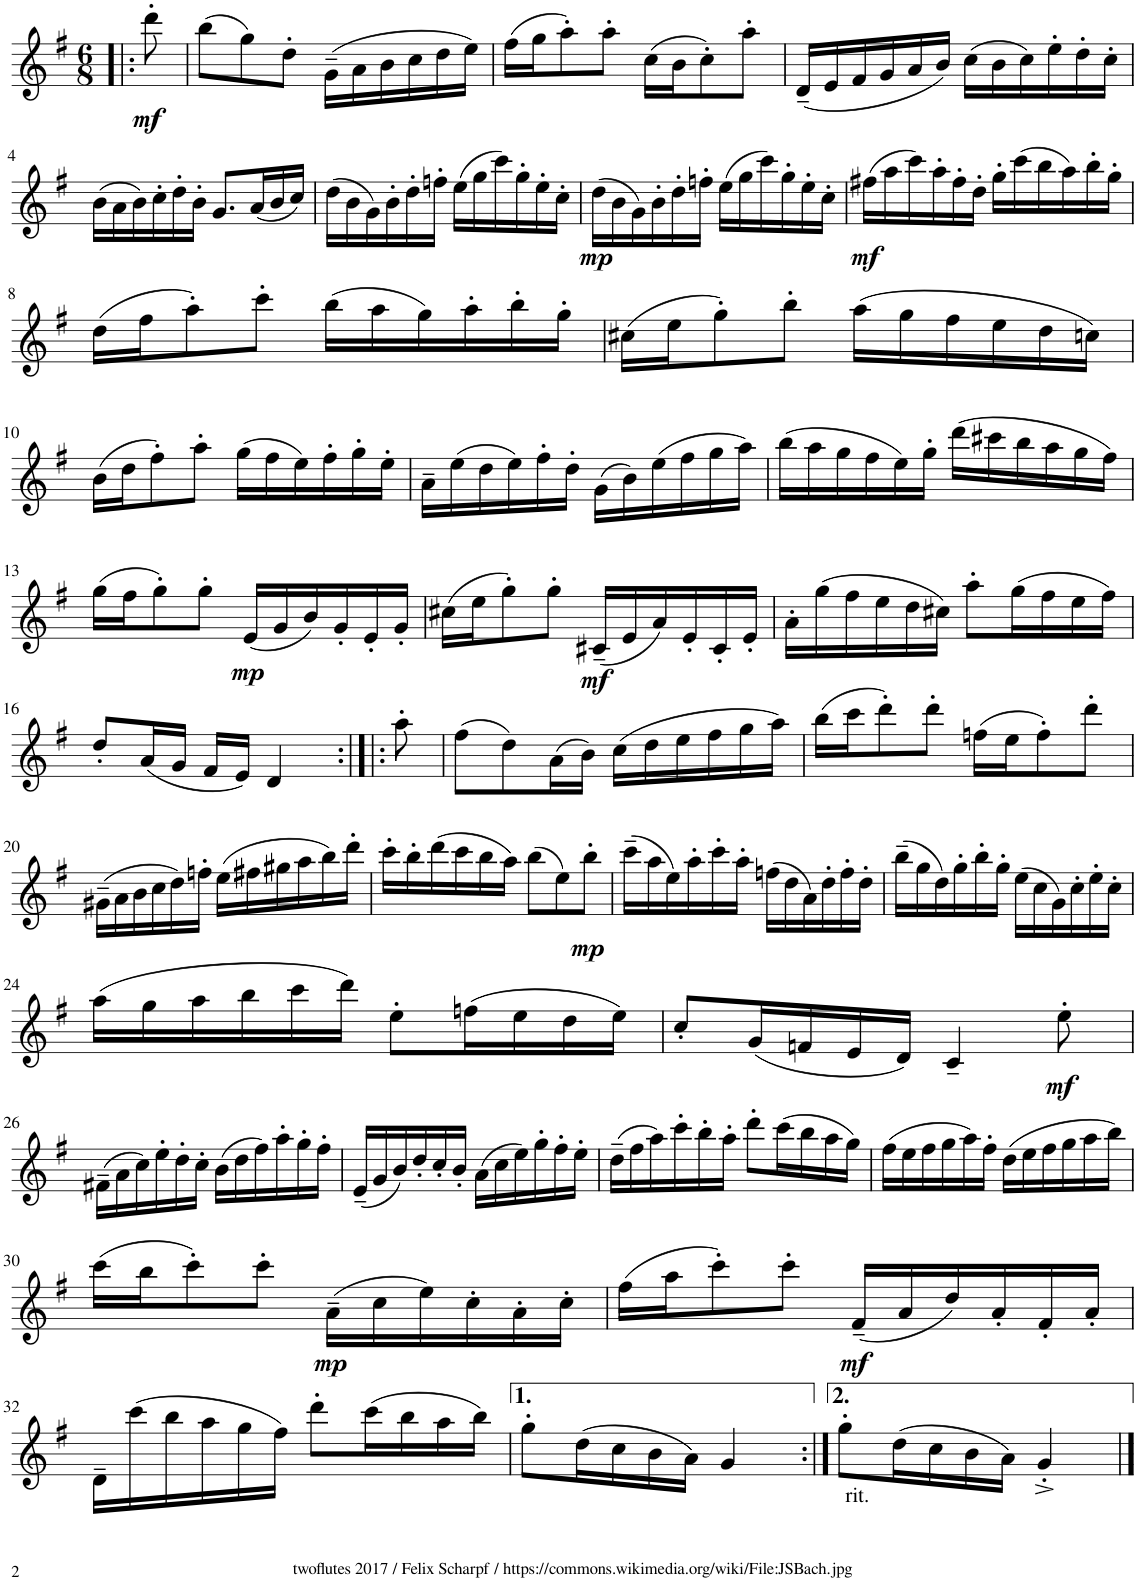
**kern	**dynam
*part1	*part1
*staff1	*staff1
*I"Flöte	*
*I'Fl.	*
*clefG2	*
*k[f#]	*
*M6/8	*
=!|:	=!|:
!	!LO:DY:b
8ddd'\	mf
=1	=1
(8bb\L	.
8gg\)	.
8dd'\J	.
(16g~\LL	.
16a\	.
16b\	.
16cc\	.
16dd\	.
16ee\JJ)	.
=2	=2
(16ff#\LL	.
16gg\J	.
8aa'\)	.
8aa'\J	.
(16cc\LL	.
16b\J	.
8cc'\)	.
8aa'\J	.
=3	=3
(16d~/LL	.
16e/	.
16f#/	.
16g/	.
16a/	.
16b/JJ)	.
(16cc\LL	.
16b\	.
16cc\)	.
16ee'\	.
16dd'\	.
16cc'\JJ	.
!!LO:LB:g=z
=4	=4
(16b\LL	.
16a\	.
16b\)	.
16cc'\	.
16dd'\	.
16b'\JJ	.
8.g/L	.
(16a/L	.
16b/	.
16cc/JJ)	.
=5	=5
(16dd\LL	.
16b\	.
16g\)	.
16b'\	.
16dd'\	.
16ffn'\JJ	.
(16ee\LL	.
16gg\	.
16ccc\)	.
16gg'\	.
16ee'\	.
16cc'\JJ	.
=6	=6
!	!LO:DY:b
(16dd\LL	mp
16b\	.
16g\)	.
16b'\	.
16dd'\	.
16ffn'\JJ	.
(16ee\LL	.
16gg\	.
16ccc\)	.
16gg'\	.
16ee'\	.
16cc'\JJ	.
=7	=7
!	!LO:DY:b
(16ff#X\LL	mf
16aa\	.
16ccc\)	.
16aa'\	.
16ff#'\	.
16dd'\JJ	.
16gg'\LL	.
(16ccc\	.
16bb\	.
16aa\)	.
16bb'\	.
16gg'\JJ	.
!!LO:LB:g=z
=8	=8
(16dd\LL	.
16ff#\J	.
8aa'\)	.
8ccc'\J	.
(16bb\LL	.
16aa\	.
16gg\)	.
16aa'\	.
16bb'\	.
16gg'\JJ	.
=9	=9
(16cc#X\LL	.
16ee\J	.
8gg'\)	.
8bb'\J	.
(16aa\LL	.
16gg\	.
16ff#\	.
16ee\	.
16dd\	.
16ccn\JJ)	.
!!LO:LB:g=z
=10	=10
(16b\LL	.
16dd\J	.
8ff#'\)	.
8aa'\J	.
(16gg\LL	.
16ff#\	.
16ee\)	.
16ff#'\	.
16gg'\	.
16ee'\JJ	.
=11	=11
16a~\LL	.
(16ee\	.
16dd\	.
16ee\)	.
16ff#'\	.
16dd'\JJ	.
(16g\LL	.
16b\)	.
(16ee\	.
16ff#\	.
16gg\	.
16aa\JJ)	.
=12	=12
(16bb\LL	.
16aa\	.
16gg\	.
16ff#\	.
16ee\)	.
16gg'\JJ	.
(16ddd\LL	.
16ccc#X\	.
16bb\	.
16aa\	.
16gg\	.
16ff#\JJ)	.
!!LO:LB:g=z
=13	=13
(16gg\LL	.
16ff#\J	.
8gg'\)	.
8gg'\J	.
!	!LO:DY:b
(16e/LL	mp
16g/	.
16b/)	.
16g'/	.
16e'/	.
16g'/JJ	.
=14	=14
(16cc#X\LL	.
16ee\J	.
8gg'\)	.
8gg'\J	.
!	!LO:DY:b
(16c#X~/LL	mf
16e/	.
16a/)	.
16e'/	.
16c#'/	.
16e'/JJ	.
=15	=15
16a'\LL	.
(16gg\	.
16ff#\	.
16ee\	.
16dd\	.
16cc#X\JJ)	.
8aa'\L	.
(16gg\L	.
16ff#\	.
16ee\	.
16ff#\JJ)	.
!!LO:LB:g=z
=16	=16
8dd'/L	.
(16a/L	.
16g/JJ	.
16f#/LL	.
16e/JJ)	.
4d/	.
=17:|!|:	=17:|!|:
8aa'\	.
=18	=18
(8ff#\L	.
8dd\)	.
(16a\L	.
16b\JJ)	.
(16cc\LL	.
16dd\	.
16ee\	.
16ff#\	.
16gg\	.
16aa\JJ)	.
=19	=19
(16bb\LL	.
16ccc\J	.
8ddd'\)	.
8ddd'\J	.
(16ffn\LL	.
16ee\J	.
8ff'\)	.
8ddd'\J	.
!!LO:LB:g=z
=20	=20
(16g#X~\LL	.
16a\	.
16b\	.
16cc\	.
16dd\)	.
16ffn'\JJ	.
(16ee\LL	.
16ff#X\	.
16gg#X\	.
16aa\	.
16bb\)	.
16ddd'\JJ	.
=21	=21
16ccc'\LL	.
16bb'\	.
(16ddd\	.
16ccc\	.
16bb\	.
16aa\JJ)	.
(8bb\L	.
8ee\)	.
!	!LO:DY:b
8bb'\J	mp
=22	=22
(16ccc~\LL	.
16aa\	.
16ee\)	.
16aa'\	.
16ccc'\	.
16aa'\JJ	.
(16ffn\LL	.
16dd\	.
16a\)	.
16dd'\	.
16ff'\	.
16dd'\JJ	.
=23	=23
(16bb~\LL	.
16gg\	.
16dd\)	.
16gg'\	.
16bb'\	.
16gg'\JJ	.
(16ee\LL	.
16cc\	.
16g\)	.
16cc'\	.
16ee'\	.
16cc'\JJ	.
!!LO:LB:g=z
=24	=24
(16aa\LL	.
16gg\	.
16aa\	.
16bb\	.
16ccc\	.
16ddd\JJ)	.
8ee'\L	.
(16ffn\L	.
16ee\	.
16dd\	.
16ee\JJ)	.
=25	=25
8cc'/L	.
(16g/L	.
16fn/	.
16e/	.
16d/JJ)	.
4c~/	.
!	!LO:DY:b
8ee'\	mf
!!LO:LB:g=z
=26	=26
(16f#X~\LL	.
16a\	.
16cc\)	.
16ee'\	.
16dd'\	.
16cc'\JJ	.
(16b\LL	.
16dd\	.
16ff#\)	.
16aa'\	.
16gg'\	.
16ff#'\JJ	.
=27	=27
(16e~/LL	.
16g/	.
16b/)	.
16dd'/	.
16cc'/	.
16b'/JJ	.
(16a\LL	.
16cc\	.
16ee\)	.
16gg'\	.
16ff#'\	.
16ee'\JJ	.
=28	=28
(16dd~\LL	.
16ff#\	.
16aa\)	.
16ccc'\	.
16bb'\	.
16aa'\JJ	.
8ddd'\L	.
(16ccc\L	.
16bb\	.
16aa\	.
16gg\JJ)	.
=29	=29
(16ff#\LL	.
16ee\	.
16ff#\	.
16gg\	.
16aa\)	.
16ff#'\JJ	.
(16dd\LL	.
16ee\	.
16ff#\	.
16gg\	.
16aa\	.
16bb\JJ)	.
!!LO:LB:g=z
=30	=30
(16ccc\LL	.
16bb\J	.
8ccc'\)	.
8ccc'\J	.
!	!LO:DY:b
(16a~\LL	mp
16cc\	.
16ee\)	.
16cc'\	.
16a'\	.
16cc'\JJ	.
=31	=31
(16ff#\LL	.
16aa\J	.
8ccc'\)	.
8ccc'\J	.
!	!LO:DY:b
(16f#~/LL	mf
16a/	.
16dd/)	.
16a'/	.
16f#'/	.
16a'/JJ	.
!!LO:LB:g=z
=32	=32
16d~\LL	.
(16ccc\	.
16bb\	.
16aa\	.
16gg\	.
16ff#\JJ)	.
8ddd'\L	.
(16ccc\L	.
16bb\	.
16aa\	.
16bb\JJ)	.
=33	=33
8gg'\L	.
(16dd\L	.
16cc\	.
16b\	.
16a\JJ)	.
4g/	.
=34:|!	=34:|!
!LO:TX:b:t=rit.	!
8gg'\L	.
(16dd\L	.
16cc\	.
16b\	.
16a\JJ)	.
4g'^/	.
==	==
*-	*-
